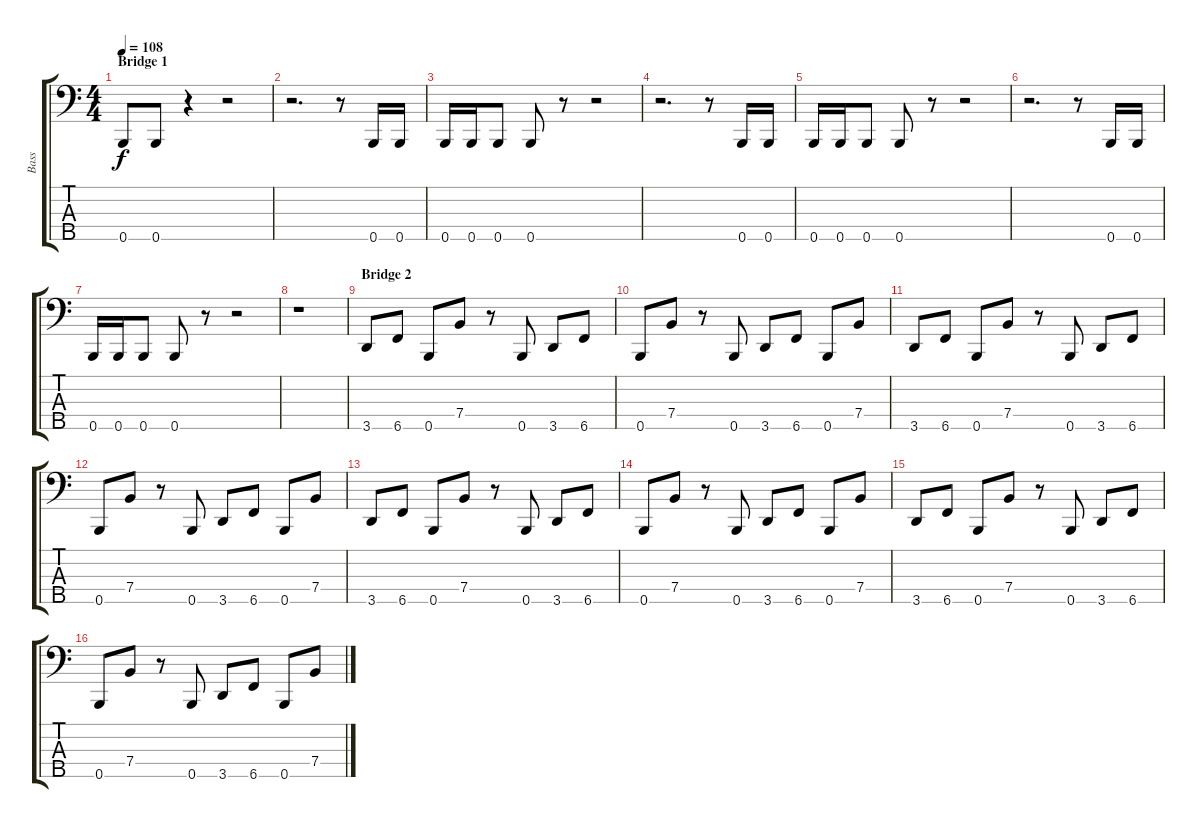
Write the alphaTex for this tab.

\track ("Bass" "Bass") {instrument electricbasspick}
\staff {score tabs}
\tuning (G2 D2 A1 E1 B0) {hide}
\ts (4 4)
\section ("" "Bridge 1")
\tempo 108
\clef f4
\ks c
0.5.8{dy f} 0.5.8 r.4 r.2 |
r.2{d} r.8 0.5.16 0.5.16 |
0.5.16 0.5.16 0.5.8 0.5.8 r.8 r.2 |
r.2{d} r.8 0.5.16 0.5.16 |
0.5.16 0.5.16 0.5.8 0.5.8 r.8 r.2 |
r.2{d} r.8 0.5.16 0.5.16 |
0.5.16 0.5.16 0.5.8 0.5.8 r.8 r.2 |
r.1 |
\section ("" "Bridge 2")
3.5.8{instrument slapbass2} 6.5.8 0.5.8 7.4.8 r.8 0.5.8 3.5.8 6.5.8 |
0.5.8 7.4.8 r.8 0.5.8 3.5.8 6.5.8 0.5.8 7.4.8 |
3.5.8 6.5.8 0.5.8 7.4.8 r.8 0.5.8 3.5.8 6.5.8 |
0.5.8 7.4.8 r.8 0.5.8 3.5.8 6.5.8 0.5.8 7.4.8 |
3.5.8 6.5.8 0.5.8 7.4.8 r.8 0.5.8 3.5.8 6.5.8 |
0.5.8 7.4.8 r.8 0.5.8 3.5.8 6.5.8 0.5.8 7.4.8 |
3.5.8 6.5.8 0.5.8 7.4.8 r.8 0.5.8 3.5.8 6.5.8 |
0.5.8 7.4.8 r.8 0.5.8 3.5.8 6.5.8 0.5.8 7.4.8
